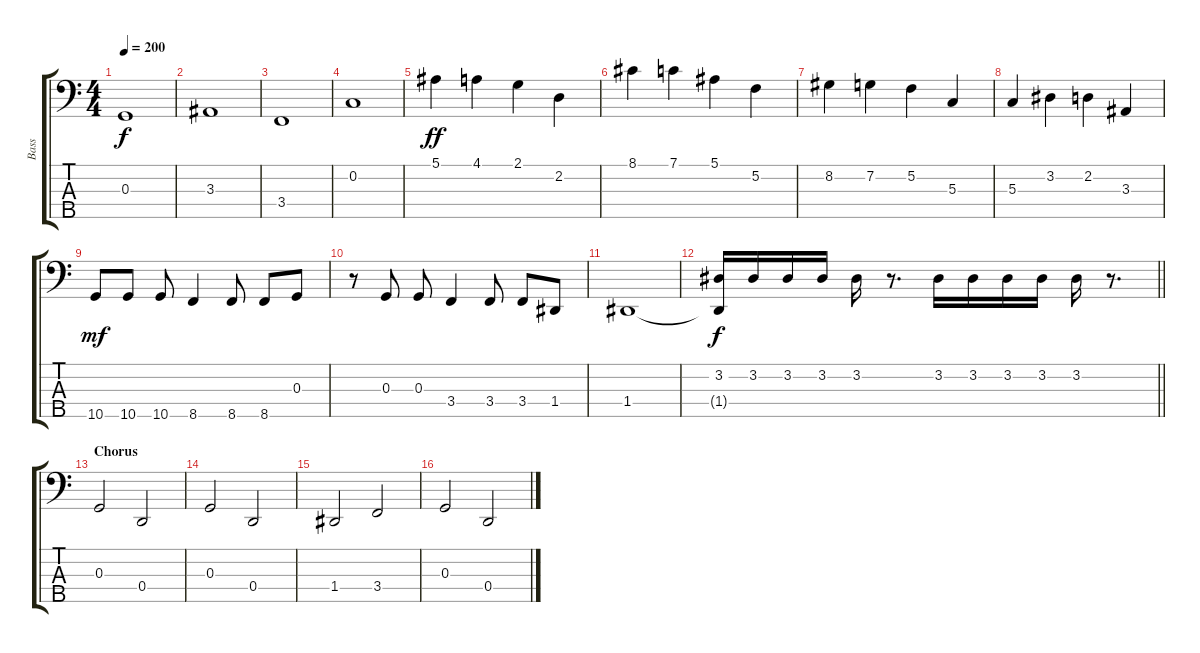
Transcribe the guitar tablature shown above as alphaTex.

\track ("Bass" "Bass") {instrument electricbasspick}
\staff {score tabs}
\tuning (F2 C2 G1 D1 A0) {hide}
\ts (4 4)
\tempo 200
\clef f4
\ks c
0.3.1{dy f} |
3.3.1 |
3.4.1 |
0.2.1 |
5.1.4{dy ff} 4.1.4 2.1.4 2.2.4 |
8.1.4 7.1.4 5.1.4 5.2.4 |
8.2.4 7.2.4 5.2.4 5.3.4 |
5.3.4 3.2.4 2.2.4 3.3.4 |
10.5.8{dy mf} 10.5.8 10.5.8 8.5.4 8.5.8 8.5.8 0.3.8 |
r.8 0.3.8 0.3.8 3.4.4 3.4.8 3.4.8 1.4.8 |
1.4.1 |
\barLineRight lightlight
(3.2 1.4{t}).16{dy f} 3.2.16 3.2.16 3.2.16 3.2.16 r.8{d} 3.2.16 3.2.16 3.2.16 3.2.16 3.2.16 r.8{d} |
\section ("" "Chorus")
0.3.2 0.4.2 |
0.3.2 0.4.2 |
1.4.2 3.4.2 |
0.3.2 0.4.2
